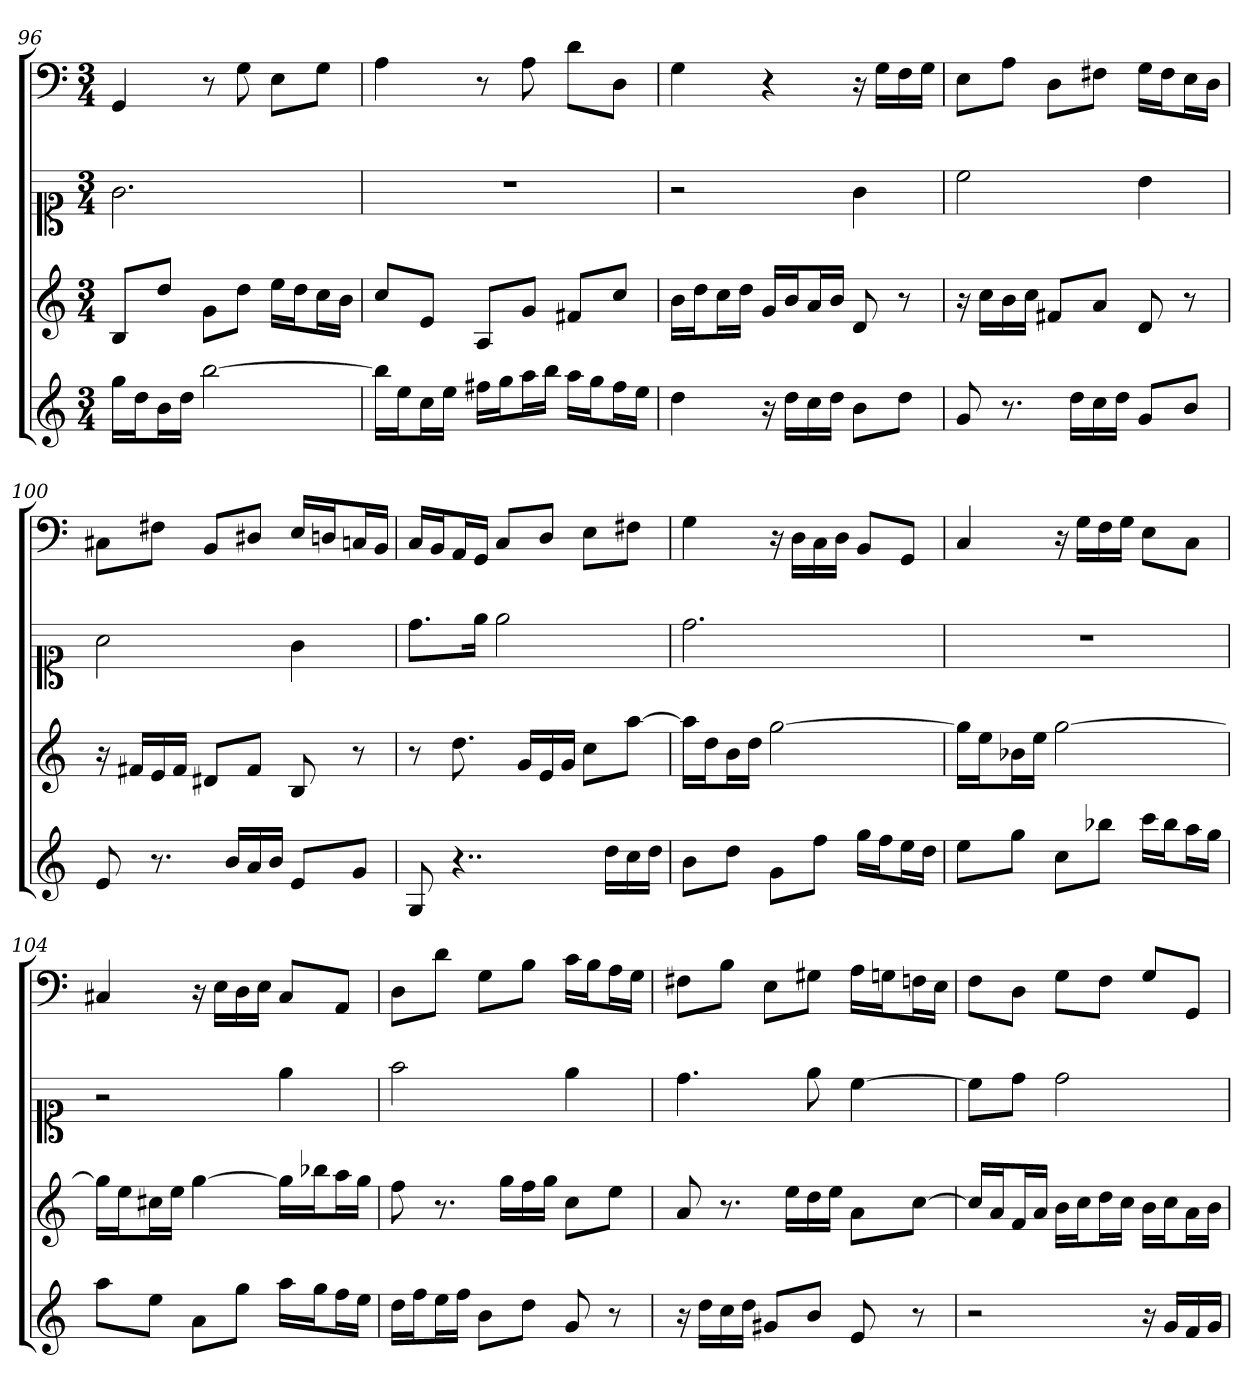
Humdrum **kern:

**kern	**kern	**kern	**kern
*part4	*part3	*part2	*part1
*staff4	*staff3	*staff2	*staff1
*	*	*clefC1	*clefF4
*k[]	*k[]	*k[]	*k[]
*C:	*C:	*C:	*C:
*M3/4	*M3/4	*M3/4	*M3/4
=96	=96	=96	=96
16ggLL	8BL	2.g	4GG
16ddJ	.	.	.
16bL	8ddJ	.	.
16ddJJ	.	.	.
[2bb	8gL	.	8r
.	8ddJ	.	8G
.	16eeLL	.	8E\L
.	16ddJ	.	.
.	16ccL	.	8G\J
.	16bJJ	.	.
=97	=97	=97	=97
16bbLL]	8ccL	2.r	4A
16eeJ	.	.	.
16ccL	8eJ	.	.
16eeJJ	.	.	.
16ff#XLL	8AL	.	8r
16ggJ	.	.	.
16aaL	8gJ	.	8A
16bbJJ	.	.	.
16aaLL	8f#XL	.	8d\L
16ggJ	.	.	.
16ff#L	8ccJ	.	8D\J
16eeJJ	.	.	.
=98	=98	=98	=98
4dd	16bLL	2r	4G
.	16ddJ	.	.
.	16ccL	.	.
.	16ddJJ	.	.
16r	16gLL	.	4r
16ddLL	16bJ	.	.
16cc	16aL	.	.
16ddJJ	16bJJ	.	.
8bL	8d	4g	16r
.	.	.	16G\LL
8ddJ	8r	.	16F\
.	.	.	16G\JJ
=99	=99	=99	=99
8g	16r	2cc	8E\L
.	16ccLL	.	.
8.r	16b	.	8A\J
.	16ccJJ	.	.
.	8f#XL	.	8D\L
16ddLL	.	.	.
16cc	8aJ	.	8F#X\J
16ddJJ	.	.	.
8gL	8d	4b	16G\LL
.	.	.	16F#\J
8bJ	8r	.	16E\L
.	.	.	16D\JJ
=100	=100	=100	=100
8e	16r	2a	8C#X\L
.	16f#XLL	.	.
8.r	16e	.	8F#X\J
.	16f#JJ	.	.
.	8d#XL	.	8BB/L
16bLL	.	.	.
16a	8f#J	.	8D#X/J
16bJJ	.	.	.
8eL	8B	4g	16E/LL
.	.	.	16Dn/J
8gJ	8r	.	16Cn/L
.	.	.	16BB/JJ
=101	=101	=101	=101
8G	8r	8.dd\L	16C/LL
.	.	.	16BB/J
4..r	8.dd	.	16AA/L
.	.	16ee\Jk	16GG/JJ
.	.	2ee	8C/L
.	16gLL	.	.
.	16e	.	8D/J
.	16gJJ	.	.
.	8ccL	.	8E\L
16ddLL	.	.	.
16cc	[8aaJ	.	8F#X\J
16ddJJ	.	.	.
=102	=102	=102	=102
8bL	16aaLL]	2.dd	4G
.	16ddJ	.	.
8ddJ	16bL	.	.
.	16ddJJ	.	.
8gL	[2gg	.	16r
.	.	.	16D\LL
8ffJ	.	.	16C\
.	.	.	16D\JJ
16ggLL	.	.	8BB/L
16ffJ	.	.	.
16eeL	.	.	8GG/J
16ddJJ	.	.	.
=103	=103	=103	=103
8eeL	16ggLL]	2.r	4C
.	16eeJ	.	.
8ggJ	16b-XL	.	.
.	16eeJJ	.	.
8ccL	[2gg	.	16r
.	.	.	16G\LL
8bb-XJ	.	.	16F\
.	.	.	16G\JJ
16cccLL	.	.	8E\L
16bb-J	.	.	.
16aaL	.	.	8C\J
16ggJJ	.	.	.
=104	=104	=104	=104
8aaL	16ggLL]	2r	4C#X
.	16eeJ	.	.
8eeJ	16cc#XL	.	.
.	16eeJJ	.	.
8aL	[4gg	.	16r
.	.	.	16E\LL
8ggJ	.	.	16D\
.	.	.	16E\JJ
16aaLL	16ggLL]	4ee	8C#/L
16ggJ	16bb-XJ	.	.
16ffL	16aaL	.	8AA/J
16eeJJ	16ggJJ	.	.
=105	=105	=105	=105
16ddLL	8ff	2ff	8D\L
16ffJ	.	.	.
16eeL	8.r	.	8d\J
16ffJJ	.	.	.
8bL	.	.	8G\L
.	16ggLL	.	.
8ddJ	16ff	.	8B\J
.	16ggJJ	.	.
8g	8ccL	4ee	16c\LL
.	.	.	16B\J
8r	8eeJ	.	16A\L
.	.	.	16G\JJ
=106	=106	=106	=106
16r	8a	4.dd	8F#X\L
16ddLL	.	.	.
16cc	8.r	.	8B\J
16ddJJ	.	.	.
8g#XL	.	.	8E\L
.	16eeLL	.	.
8bJ	16dd	8ee	8G#X\J
.	16eeJJ	.	.
8e	8aL	[4cc	16A\LL
.	.	.	16Gn\J
8r	[8ccJ	.	16Fn\L
.	.	.	16E\JJ
=107	=107	=107	=107
2r	16ccLL]	8cc\L]	8F\L
.	16aJ	.	.
.	16fL	8dd\J	8D\J
.	16aJJ	.	.
.	16bLL	2dd	8G\L
.	16ccJ	.	.
.	16ddL	.	8F\J
.	16ccJJ	.	.
16r	16bLL	.	8G/L
16gLL	16ccJ	.	.
16f	16aL	.	8GG/J
16gJJ	16bJJ	.	.
=	=	=	=
*-	*-	*-	*-
